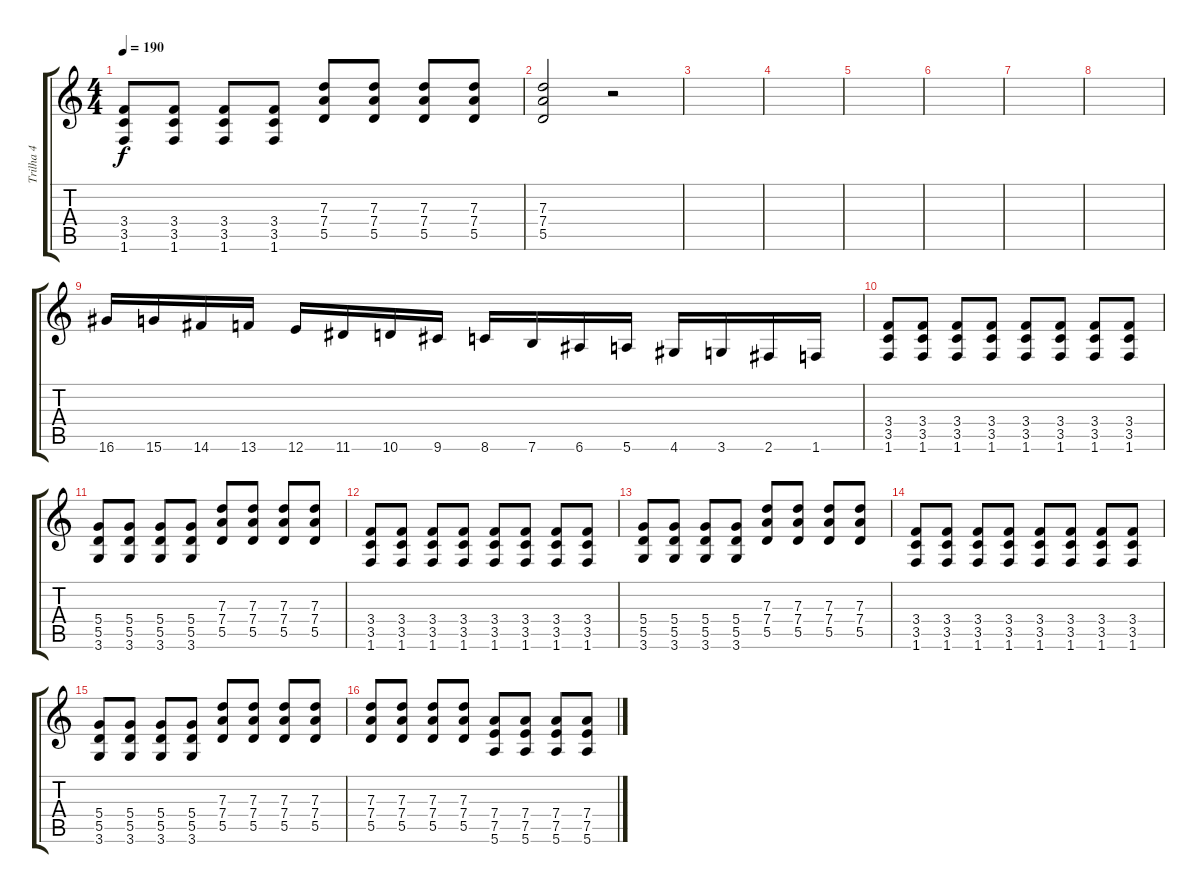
\track ("Trilha 4" "Trilha 4") {instrument overdrivenguitar}
\staff {score tabs}
\tuning (E4 B3 G3 D3 A2 E2) {hide}
\ts (4 4)
\tempo 190
\clef g2
\ks c
(3.4 3.5 1.6).8{dy f} (3.4 3.5 1.6).8 (3.4 3.5 1.6).8 (3.4 3.5 1.6).8 (7.3 7.4 5.5).8 (7.3 7.4 5.5).8 (7.3 7.4 5.5).8 (7.3 7.4 5.5).8 |
(7.3 7.4 5.5).2 r.2 |
|
|
|
|
|
|
16.6.16 15.6.16 14.6.16 13.6.16 12.6.16 11.6.16 10.6.16 9.6.16 8.6.16 7.6.16 6.6.16 5.6.16 4.6.16 3.6.16 2.6.16 1.6.16 |
(3.4 3.5 1.6).8 (3.4 3.5 1.6).8 (3.4 3.5 1.6).8 (3.4 3.5 1.6).8 (3.4 3.5 1.6).8 (3.4 3.5 1.6).8 (3.4 3.5 1.6).8 (3.4 3.5 1.6).8 |
(5.4 5.5 3.6).8 (5.4 5.5 3.6).8 (5.4 5.5 3.6).8 (5.4 5.5 3.6).8 (7.3 7.4 5.5).8 (7.3 7.4 5.5).8 (7.3 7.4 5.5).8 (7.3 7.4 5.5).8 |
(3.4 3.5 1.6).8 (3.4 3.5 1.6).8 (3.4 3.5 1.6).8 (3.4 3.5 1.6).8 (3.4 3.5 1.6).8 (3.4 3.5 1.6).8 (3.4 3.5 1.6).8 (3.4 3.5 1.6).8 |
(5.4 5.5 3.6).8 (5.4 5.5 3.6).8 (5.4 5.5 3.6).8 (5.4 5.5 3.6).8 (7.3 7.4 5.5).8 (7.3 7.4 5.5).8 (7.3 7.4 5.5).8 (7.3 7.4 5.5).8 |
(3.4 3.5 1.6).8 (3.4 3.5 1.6).8 (3.4 3.5 1.6).8 (3.4 3.5 1.6).8 (3.4 3.5 1.6).8 (3.4 3.5 1.6).8 (3.4 3.5 1.6).8 (3.4 3.5 1.6).8 |
(5.4 5.5 3.6).8 (5.4 5.5 3.6).8 (5.4 5.5 3.6).8 (5.4 5.5 3.6).8 (7.3 7.4 5.5).8 (7.3 7.4 5.5).8 (7.3 7.4 5.5).8 (7.3 7.4 5.5).8 |
(7.3 7.4 5.5).8 (7.3 7.4 5.5).8 (7.3 7.4 5.5).8 (7.3 7.4 5.5).8 (7.4 7.5 5.6).8 (7.4 7.5 5.6).8 (7.4 7.5 5.6).8 (7.4 7.5 5.6).8
